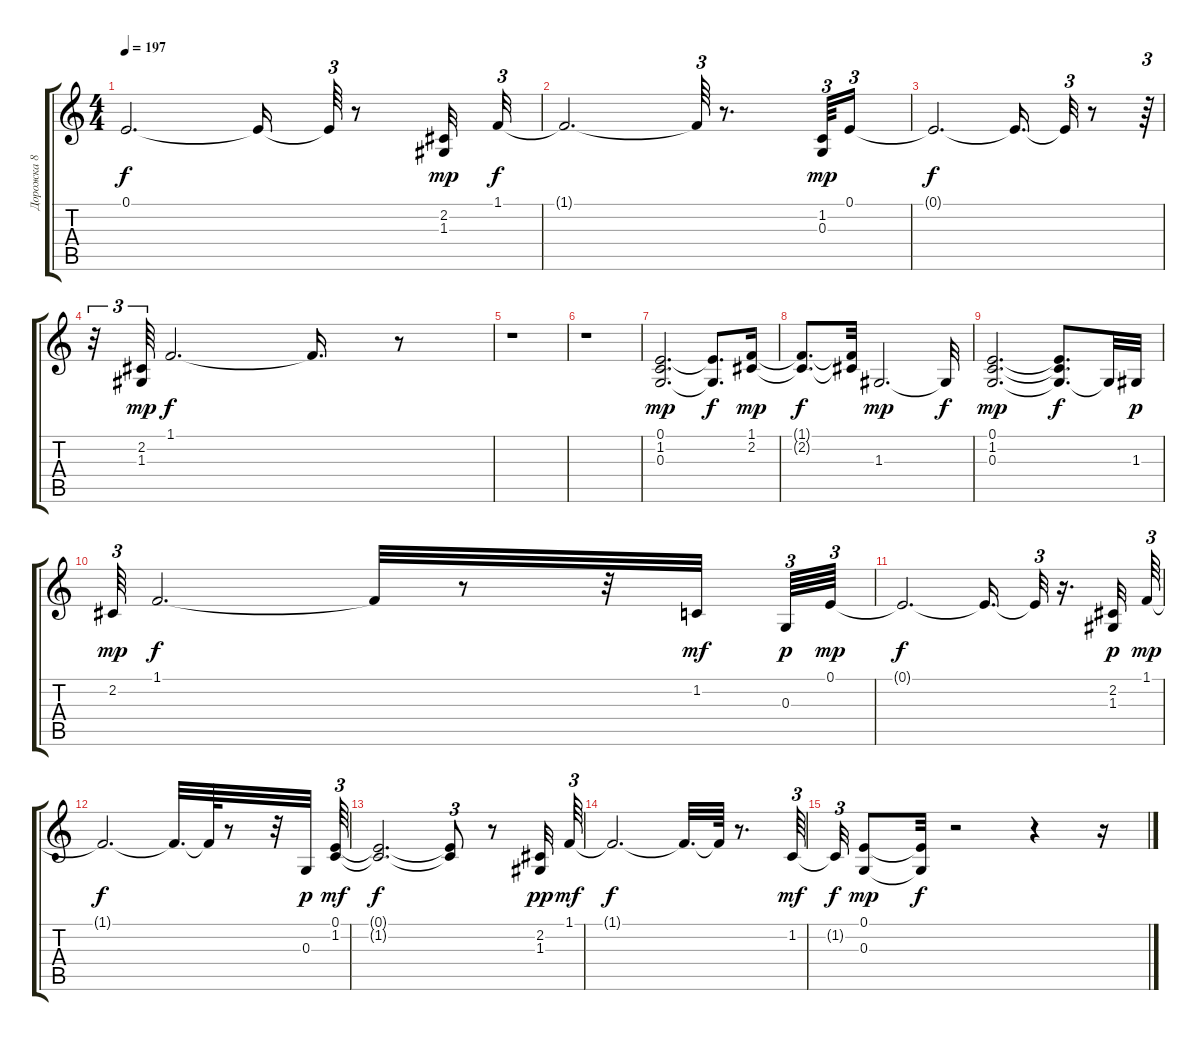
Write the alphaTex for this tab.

\track ("Дорожка 8" "Дорожка 8") {instrument pad2warm}
\staff {score tabs}
\tuning (E4 B3 G3 D3 A2 E2) {hide}
\ts (4 4)
\tempo 197
\clef g2
\ks c
0.1{t}.2{d dy f} 0.1{t}.16 0.1{t}.64{tu (3 2)} r.8 (2.2 1.3).32{dy mp} 1.1.32{tu (3 2) dy f} |
1.1{t}.2{d} 1.1{t}.64{tu (3 2)} r.8{d} (1.2 0.3).64{tu (3 2) dy mp} 0.1.16{tu (3 2)} |
0.1{t}.2{d dy f} 0.1{t}.16{d} 0.1{t}.32{tu (3 2)} r.8 r.64{tu (3 2)} |
r.32{tu (3 2)} (2.2 1.3).64{tu (3 2) dy mp} 1.1.2{d dy f} 1.1{t}.16{d} r.8 |
r.1 |
r.1 |
(0.1 1.2 0.3).2{d dy mp} (0.1{t} 0.3{t}).8{d dy f} (1.1 2.2).16{dy mp} |
(1.1{t} 2.2{t}).8{d dy f} (1.1{t} 2.2{t}).32 1.3.2{d dy mp} 1.3{t}.32{dy f} |
(0.1 1.2 0.3).2{d dy mp} (0.1{t} 1.2{t} 0.3{t}).8{d dy f} 0.3{t}.32 1.3.32{dy p} |
2.2.64{tu (3 2) dy mp} 1.1.2{d dy f} 1.1{t}.32 r.8 r.32 1.2.32{dy mf beam splitsecondary} 0.3.64{tu (3 2) dy p} 0.1.64{tu (3 2) dy mp} |
0.1{t}.2{d dy f} 0.1{t}.16{d} 0.1{t}.32{tu (3 2)} r.16{d} (2.2 1.3).32{dy p} 1.1.64{tu (3 2) dy mp} |
1.1{t}.2{d dy f} 1.1{t}.32{d} 1.1{t}.64 r.8 r.32 0.3.32{dy p} (0.1 1.2).64{tu (3 2) dy mf} |
(0.1{t} 1.2{t}).2{d dy f} (0.1{t} 1.2{t}).8{tu (3 2)} r.8 (2.2 1.3).32{dy pp} 1.1.64{tu (3 2) dy mf} |
1.1{t}.2{d dy f} 1.1{t}.32{d} 1.1{t}.64 r.8{d} 1.2.64{tu (3 2) dy mf} |
1.2{t}.32{tu (3 2) dy f} (0.1 0.3).8{dy mp} (0.1{t} 0.3{t}).32{dy f} r.2 r.4 r.16
